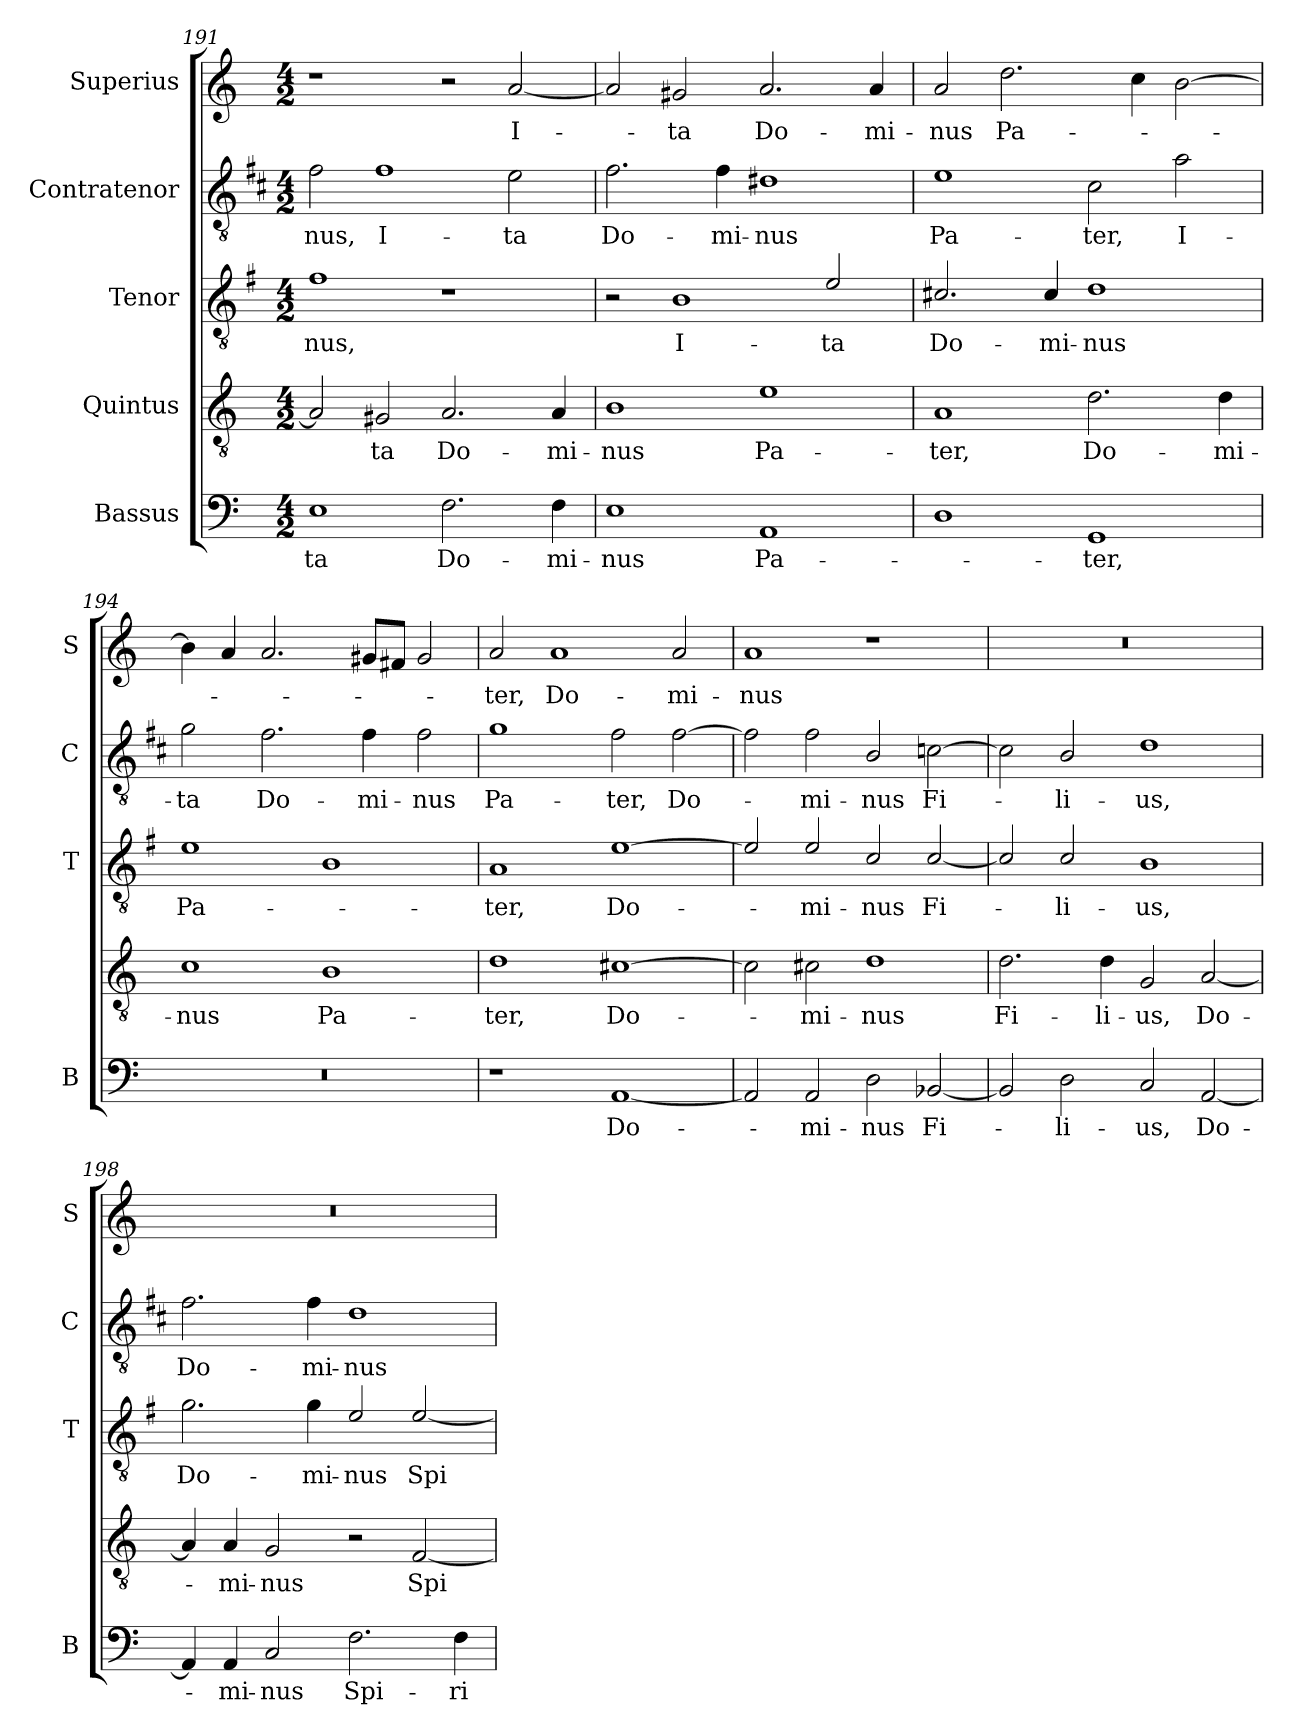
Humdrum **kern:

**kern	**text	**kern	**text	**kern	**text	**kern	**text	**kern	**text
*part5	*part5	*part4	*part4	*part3	*part3	*part2	*part2	*part1	*part1
*staff5	*staff5	*staff4	*staff4	*staff3	*staff3	*staff2	*staff2	*staff1	*staff1
*I"Bassus	*	*I"Quintus	*	*I"Tenor	*	*I"Contratenor	*	*I"Superius	*
*I'B	*	*	*	*I'T	*	*I'C	*	*I'S	*
*clefF4	*	*clefGv2	*	*clefGv2	*	*clefGv2	*	*clefG2	*
*	*	*	*	*ITrd4c7	*	*ITrd1c2	*	*	*
*k[]	*	*k[]	*	*k[]	*	*k[]	*	*k[]	*
*C:	*	*C:	*	*C:	*	*C:	*	*C:	*
*M4/2	*	*M4/2	*	*M4/2	*	*M4/2	*	*M4/2	*
=191	=191	=191	=191	=191	=191	=191	=191	=191	=191
!	!LO:LY:b	!	!	!	!LO:LY:b	!	!LO:LY:b	!	!
1E	-ta	2A/]	.	1B	-nus,	2e\	-nus,	1r	.
!	!	!	!LO:LY:b	!	!	!	!LO:LY:b	!	!
.	.	2G#X/	-ta	.	.	1e	I-	.	.
!	!LO:LY:b	!	!LO:LY:b	!	!	!	!	!	!
2.F\	Do-	2.A/	Do-	1r	.	.	.	2r	.
!	!	!	!	!	!	!	!LO:LY:b	!	!LO:LY:b
.	.	.	.	.	.	2d\	-ta	[2a/	I-
!	!LO:LY:b	!	!LO:LY:b	!	!	!	!	!	!
4F\	-mi-	4A/	-mi-	.	.	.	.	.	.
=192	=192	=192	=192	=192	=192	=192	=192	=192	=192
!	!LO:LY:b	!	!LO:LY:b	!	!	!	!LO:LY:b	!	!
1E	-nus	1B	-nus	2r	.	2.e\	Do-	2a/]	.
!	!	!	!	!	!LO:LY:b	!	!	!	!LO:LY:b
.	.	.	.	1E	I-	.	.	2g#X/	-ta
!	!	!	!	!	!	!	!LO:LY:b	!	!
.	.	.	.	.	.	4e\	-mi-	.	.
!	!LO:LY:b	!	!LO:LY:b	!	!	!	!LO:LY:b	!	!LO:LY:b
1AA	Pa-	1e	Pa-	.	.	1c#X	-nus	2.a/	Do-
!	!	!	!	!	!LO:LY:b	!	!	!	!
.	.	.	.	2A/	-ta	.	.	.	.
!	!	!	!	!	!	!	!	!	!LO:LY:b
.	.	.	.	.	.	.	.	4a/	-mi-
!!LO:PB:g=z
=193	=193	=193	=193	=193	=193	=193	=193	=193	=193
!	!	!	!LO:LY:b	!	!LO:LY:b	!	!LO:LY:b	!	!LO:LY:b
1D	.	1A	-ter,	2.F#X/	Do-	1d	Pa-	2a/	-nus
!	!	!	!	!	!	!	!	!	!LO:LY:b
.	.	.	.	.	.	.	.	2.dd\	Pa-
!	!	!	!	!	!LO:LY:b	!	!	!	!
.	.	.	.	4F#/	-mi-	.	.	.	.
!	!LO:LY:b	!	!LO:LY:b	!	!LO:LY:b	!	!LO:LY:b	!	!
1GG	-ter,	2.d\	Do-	1G	-nus	2B\	-ter,	.	.
.	.	.	.	.	.	.	.	4cc\	.
!	!	!	!	!	!	!	!LO:LY:b	!	!
.	.	.	.	.	.	2g\	I-	[2b\	.
!	!	!	!LO:LY:b	!	!	!	!	!	!
.	.	4d\	-mi-	.	.	.	.	.	.
=194	=194	=194	=194	=194	=194	=194	=194	=194	=194
!	!	!	!LO:LY:b	!	!LO:LY:b	!	!LO:LY:b	!	!
0r	.	1c	-nus	1A	Pa-	2f\	-ta	4b\]	.
.	.	.	.	.	.	.	.	4a/	.
!	!	!	!	!	!	!	!LO:LY:b	!	!
.	.	.	.	.	.	2.e\	Do-	2.a/	.
!	!	!	!LO:LY:b	!	!	!	!	!	!
.	.	1B	Pa-	1E	.	.	.	.	.
!	!	!	!	!	!	!	!LO:LY:b	!	!
.	.	.	.	.	.	4e\	-mi-	8g#X/L	.
.	.	.	.	.	.	.	.	8f#X/J	.
!	!	!	!	!	!	!	!LO:LY:b	!	!
.	.	.	.	.	.	2e\	-nus	2g#/	.
=195	=195	=195	=195	=195	=195	=195	=195	=195	=195
!	!	!	!LO:LY:b	!	!LO:LY:b	!	!LO:LY:b	!	!LO:LY:b
1r	.	1d	-ter,	1D	-ter,	1f	Pa-	2a/	-ter,
!	!	!	!	!	!	!	!	!	!LO:LY:b
.	.	.	.	.	.	.	.	1a	Do-
!	!LO:LY:b	!	!LO:LY:b	!	!LO:LY:b	!	!LO:LY:b	!	!
[1AA	Do-	[1c#X	Do-	[1A	Do-	2e\	-ter,	.	.
!	!	!	!	!	!	!	!LO:LY:b	!	!LO:LY:b
.	.	.	.	.	.	[2e\	Do-	2a/	-mi-
=196	=196	=196	=196	=196	=196	=196	=196	=196	=196
!	!	!	!	!	!	!	!	!	!LO:LY:b
2AA/]	.	2c#\]	.	2A/]	.	2e\]	.	1a	-nus
!	!LO:LY:b	!	!LO:LY:b	!	!LO:LY:b	!	!LO:LY:b	!	!
2AA/	-mi-	2c#X\	-mi-	2A/	-mi-	2e\	-mi-	.	.
!	!LO:LY:b	!	!LO:LY:b	!	!LO:LY:b	!	!LO:LY:b	!	!
2D\	-nus	1d	-nus	2F/	-nus	2A/	-nus	1r	.
!	!LO:LY:b	!	!	!	!LO:LY:b	!	!LO:LY:b	!	!
[2BB-X/	Fi-	.	.	[2F/	Fi-	[2B-X\	Fi-	.	.
=197	=197	=197	=197	=197	=197	=197	=197	=197	=197
!	!	!	!LO:LY:b	!	!	!	!	!	!
2BB-/]	.	2.d\	Fi-	2F/]	.	2B-\]	.	0r	.
!	!LO:LY:b	!	!	!	!LO:LY:b	!	!LO:LY:b	!	!
2D\	-li-	.	.	2F/	-li-	2A/	-li-	.	.
!	!	!	!LO:LY:b	!	!	!	!	!	!
.	.	4d\	-li-	.	.	.	.	.	.
!	!LO:LY:b	!	!LO:LY:b	!	!LO:LY:b	!	!LO:LY:b	!	!
2C/	-us,	2G/	-us,	1E	-us,	1c	-us,	.	.
!	!LO:LY:b	!	!LO:LY:b	!	!	!	!	!	!
[2AA/	Do-	[2A/	Do-	.	.	.	.	.	.
=198	=198	=198	=198	=198	=198	=198	=198	=198	=198
!	!	!	!	!	!LO:LY:b	!	!LO:LY:b	!	!
4AA/]	.	4A/]	.	2.c\	Do-	2.e\	Do-	0r	.
!	!LO:LY:b	!	!LO:LY:b	!	!	!	!	!	!
4AA/	-mi-	4A/	-mi-	.	.	.	.	.	.
!	!LO:LY:b	!	!LO:LY:b	!	!	!	!	!	!
2C/	-nus	2G/	-nus	.	.	.	.	.	.
!	!	!	!	!	!LO:LY:b	!	!LO:LY:b	!	!
.	.	.	.	4c\	-mi-	4e\	-mi-	.	.
!	!LO:LY:b	!	!	!	!LO:LY:b	!	!LO:LY:b	!	!
2.F\	Spi-	2r	.	2A/	-nus	1c	-nus	.	.
!	!	!	!LO:LY:b	!	!LO:LY:b	!	!	!	!
.	.	[2F/	Spi-	[2A/	Spi-	.	.	.	.
!	!LO:LY:b	!	!	!	!	!	!	!	!
4F\	-ri-	.	.	.	.	.	.	.	.
=	=	=	=	=	=	=	=	=	=
*-	*-	*-	*-	*-	*-	*-	*-	*-	*-
